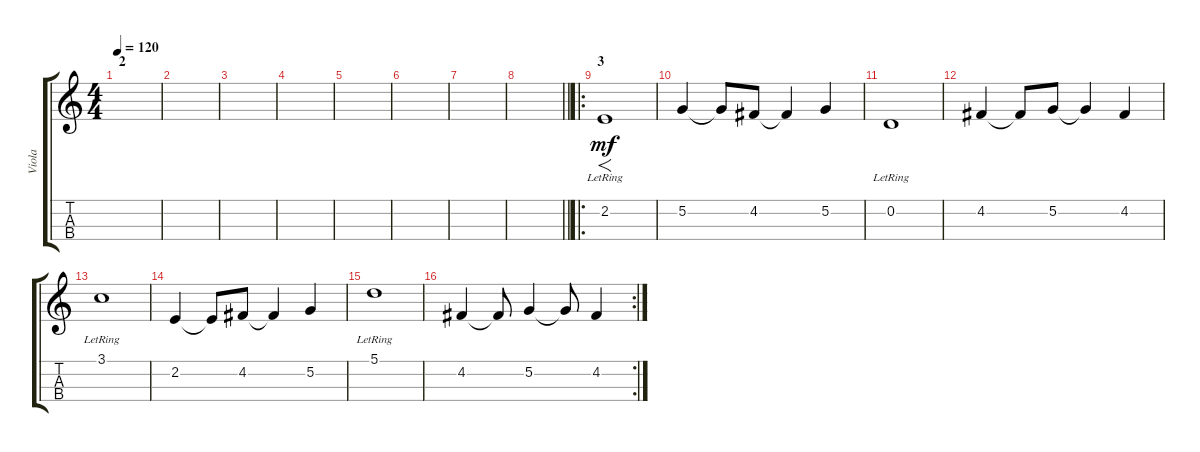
\track ("Viola" "Viola") {instrument violin}
\staff {score tabs}
\tuning (A4 D4 G3 C3) {hide}
\ts (4 4)
\section ("" "2")
\tempo 120
\clef g2
\ks c
|
|
|
|
|
|
|
\barLineRight lightlight
|
\ro
\section ("" "3")
2.2{lr}.1{f dy mf} |
5.2.4 5.2{t}.8 4.2.8 4.2{t}.4 5.2.4 |
0.2{lr}.1 |
4.2.4 4.2{t}.8 5.2.8 5.2{t}.4 4.2.4 |
3.1{lr}.1 |
2.2.4 2.2{t}.8 4.2.8 4.2{t}.4 5.2.4 |
5.1{lr}.1 |
\rc 2
4.2.4 4.2{t}.8 5.2.4 5.2{t}.8 4.2.4
